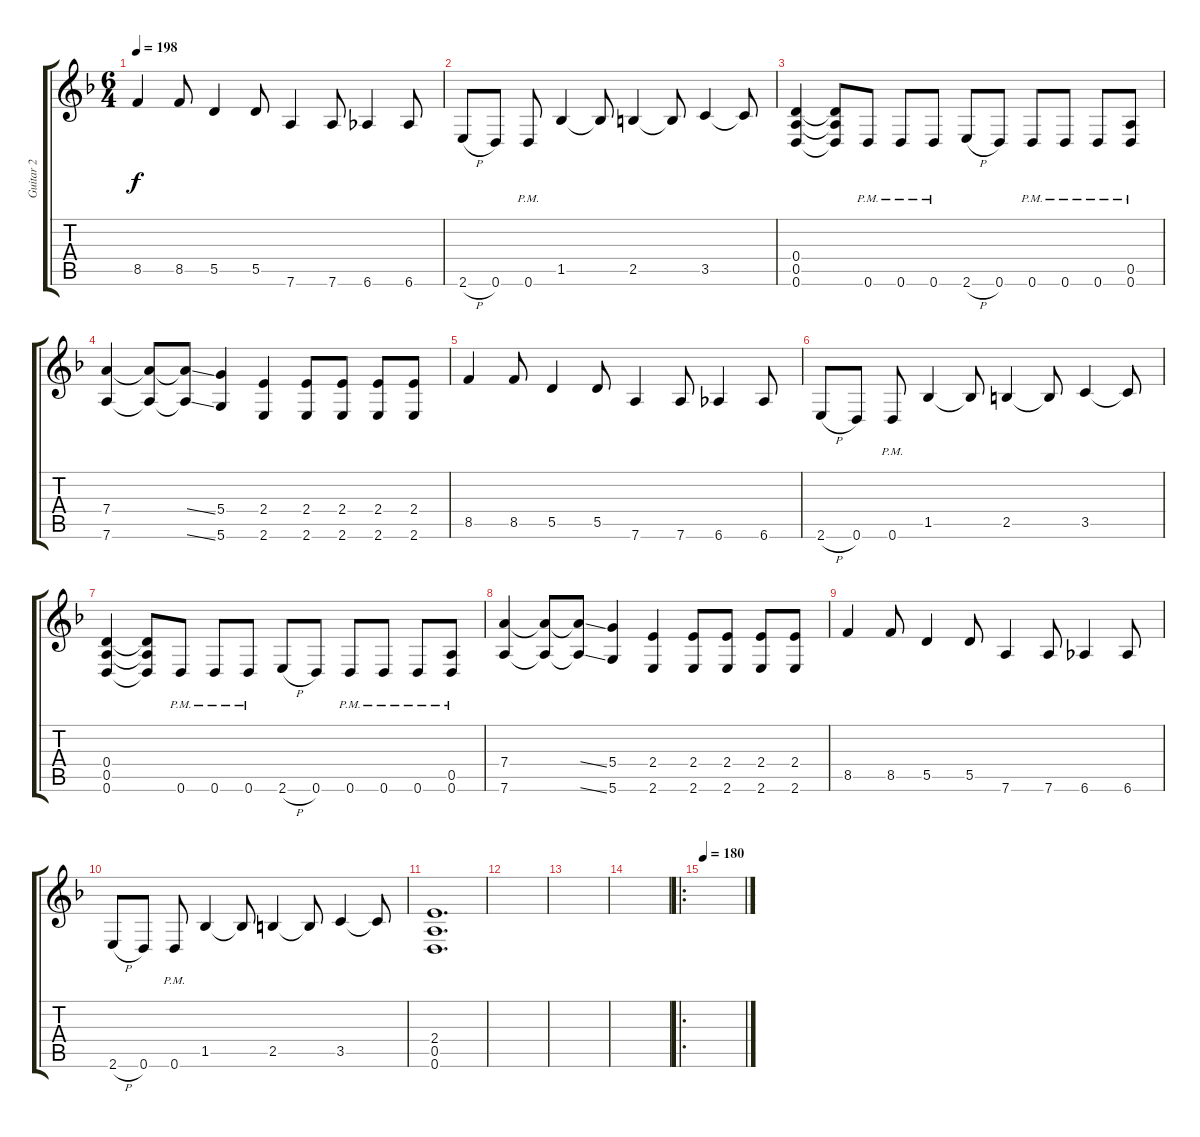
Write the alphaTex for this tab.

\track ("Guitar 2" "Guitar 2") {instrument distortionguitar}
\staff {score tabs}
\tuning (E4 A3 F3 D3 A2 D2) {hide}
\ts (6 4)
\tempo 198
\clef g2
\ks dminor
8.5.4{dy f} 8.5.8 5.5.4 5.5.8 7.6.4 7.6.8 6.6.4 6.6.8 |
2.6{h}.8 0.6.8 0.6{pm}.8 1.5.4 1.5{t}.8 2.5.4 2.5{t}.8 3.5.4 3.5{t}.8 |
(0.4 0.5 0.6).4 (0.4{t} 0.5{t} 0.6{t}).8 0.6{pm}.8 0.6{pm}.8 0.6{pm}.8 2.6{h}.8 0.6.8 0.6{pm}.8 0.6{pm}.8 0.6{pm}.8 (0.5{pm} 0.6{pm}).8 |
(7.4 7.6).4 (7.4{t} 7.6{t}).8 (7.4{ss t} 7.6{ss t}).8 (5.4 5.6).4 (2.4 2.6).4 (2.4 2.6).8 (2.4 2.6).8 (2.4 2.6).8 (2.4 2.6).8 |
8.5.4 8.5.8 5.5.4 5.5.8 7.6.4 7.6.8 6.6.4 6.6.8 |
2.6{h}.8 0.6.8 0.6{pm}.8 1.5.4 1.5{t}.8 2.5.4 2.5{t}.8 3.5.4 3.5{t}.8 |
(0.4 0.5 0.6).4 (0.4{t} 0.5{t} 0.6{t}).8 0.6{pm}.8 0.6{pm}.8 0.6{pm}.8 2.6{h}.8 0.6.8 0.6{pm}.8 0.6{pm}.8 0.6{pm}.8 (0.5{pm} 0.6{pm}).8 |
(7.4 7.6).4 (7.4{t} 7.6{t}).8 (7.4{ss t} 7.6{ss t}).8 (5.4 5.6).4 (2.4 2.6).4 (2.4 2.6).8 (2.4 2.6).8 (2.4 2.6).8 (2.4 2.6).8 |
8.5.4 8.5.8 5.5.4 5.5.8 7.6.4 7.6.8 6.6.4 6.6.8 |
2.6{h}.8 0.6.8 0.6{pm}.8 1.5.4 1.5{t}.8 2.5.4 2.5{t}.8 3.5.4 3.5{t}.8 |
(2.4 0.5 0.6).1{d} |
|
|
|
\ro
\tempo 180
